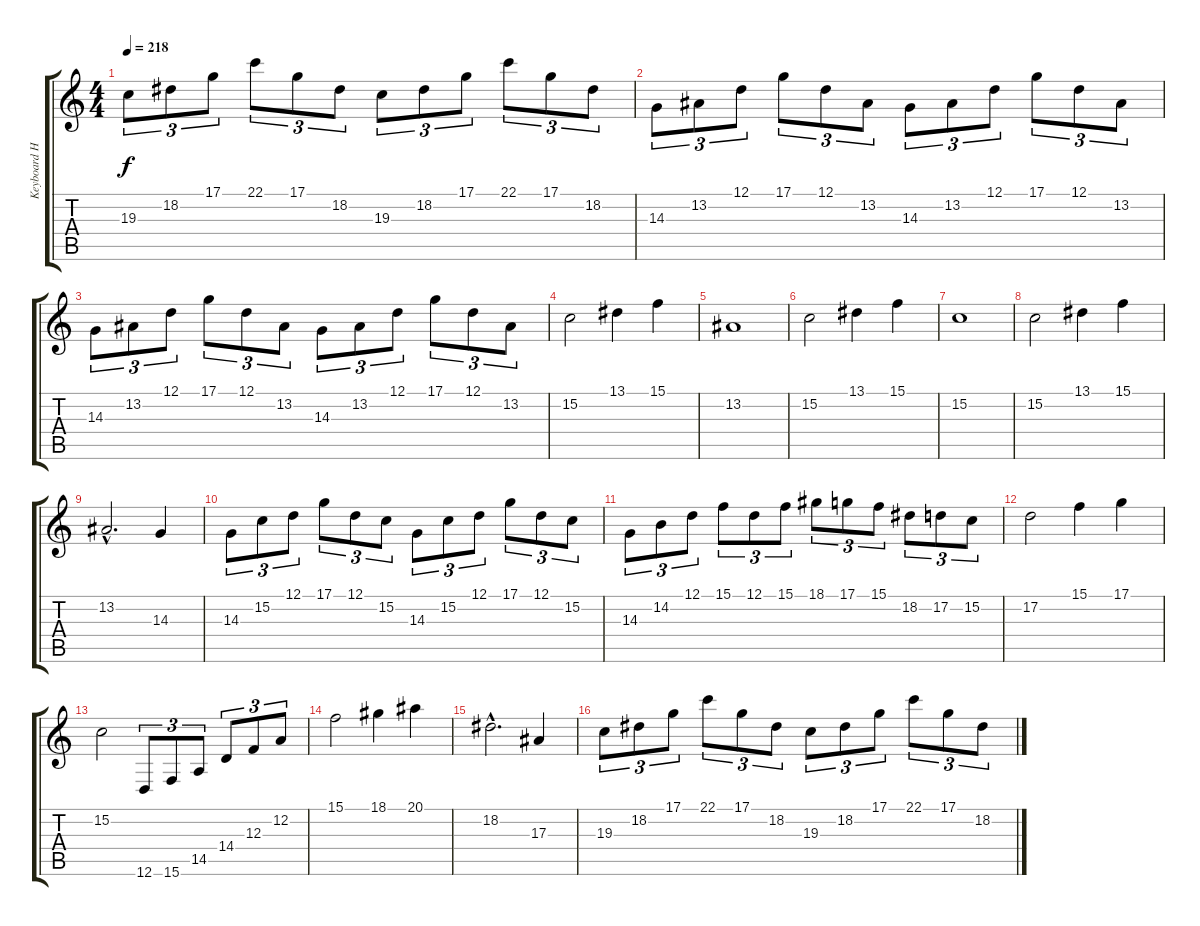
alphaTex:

\track ("Keyboard Harmonies" "Keyboard H") {instrument fx8scifi}
\staff {score tabs}
\tuning (D4 A3 F3 C3 G2 D2) {hide}
\ts (4 4)
\tempo 218
\clef g2
\ks c
19.3.8{tu (3 2) dy f} 18.2.8{tu (3 2)} 17.1.8{tu (3 2)} 22.1.8{tu (3 2)} 17.1.8{tu (3 2)} 18.2.8{tu (3 2)} 19.3.8{tu (3 2)} 18.2.8{tu (3 2)} 17.1.8{tu (3 2)} 22.1.8{tu (3 2)} 17.1.8{tu (3 2)} 18.2.8{tu (3 2)} |
14.3.8{tu (3 2)} 13.2.8{tu (3 2)} 12.1.8{tu (3 2)} 17.1.8{tu (3 2)} 12.1.8{tu (3 2)} 13.2.8{tu (3 2)} 14.3.8{tu (3 2)} 13.2.8{tu (3 2)} 12.1.8{tu (3 2)} 17.1.8{tu (3 2)} 12.1.8{tu (3 2)} 13.2.8{tu (3 2)} |
14.3.8{tu (3 2)} 13.2.8{tu (3 2)} 12.1.8{tu (3 2)} 17.1.8{tu (3 2)} 12.1.8{tu (3 2)} 13.2.8{tu (3 2)} 14.3.8{tu (3 2)} 13.2.8{tu (3 2)} 12.1.8{tu (3 2)} 17.1.8{tu (3 2)} 12.1.8{tu (3 2)} 13.2.8{tu (3 2)} |
15.2.2 13.1.4 15.1.4 |
13.2.1 |
15.2.2 13.1.4 15.1.4 |
15.2.1 |
15.2.2 13.1.4 15.1.4 |
13.2{hac}.2{d} 14.3.4 |
14.3.8{tu (3 2)} 15.2.8{tu (3 2)} 12.1.8{tu (3 2)} 17.1.8{tu (3 2)} 12.1.8{tu (3 2)} 15.2.8{tu (3 2)} 14.3.8{tu (3 2)} 15.2.8{tu (3 2)} 12.1.8{tu (3 2)} 17.1.8{tu (3 2)} 12.1.8{tu (3 2)} 15.2.8{tu (3 2)} |
14.3.8{tu (3 2)} 14.2.8{tu (3 2)} 12.1.8{tu (3 2)} 15.1.8{tu (3 2)} 12.1.8{tu (3 2)} 15.1.8{tu (3 2)} 18.1.8{tu (3 2)} 17.1.8{tu (3 2)} 15.1.8{tu (3 2)} 18.2.8{tu (3 2)} 17.2.8{tu (3 2)} 15.2.8{tu (3 2)} |
17.2.2 15.1.4 17.1.4 |
15.2.2 12.6.8{tu (3 2)} 15.6.8{tu (3 2)} 14.5.8{tu (3 2)} 14.4.8{tu (3 2)} 12.3.8{tu (3 2)} 12.2.8{tu (3 2)} |
15.1.2 18.1.4 20.1.4 |
18.2{hac}.2{d} 17.3.4 |
19.3.8{tu (3 2)} 18.2.8{tu (3 2)} 17.1.8{tu (3 2)} 22.1.8{tu (3 2)} 17.1.8{tu (3 2)} 18.2.8{tu (3 2)} 19.3.8{tu (3 2)} 18.2.8{tu (3 2)} 17.1.8{tu (3 2)} 22.1.8{tu (3 2)} 17.1.8{tu (3 2)} 18.2.8{tu (3 2)}
